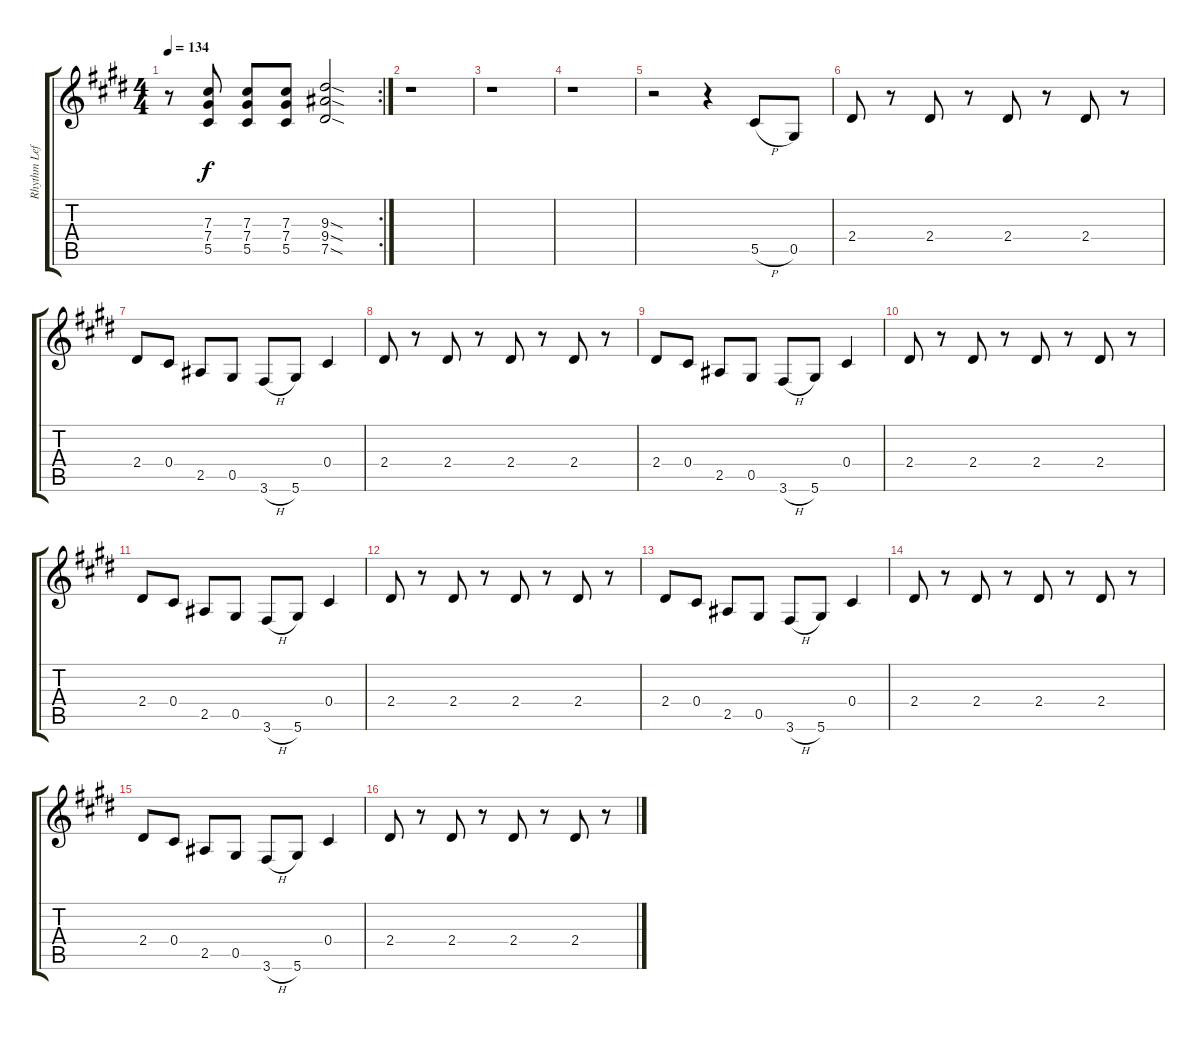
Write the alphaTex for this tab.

\track ("Rhythm Left" "Rhythm Lef") {instrument distortionguitar}
\staff {score tabs}
\tuning (Eb4 Bb3 Gb3 Db3 Ab2 Eb2) {hide}
\rc 2
\ts (4 4)
\tempo 134
\clef g2
\ks c#minor
r.8{dy f} (7.3 7.4 5.5).8 (7.3 7.4 5.5).8 (7.3 7.4 5.5).8 (9.3{sod} 9.4{sod} 7.5{sod}).2 |
\ks e
r.1 |
\ks c#minor
r.1 |
r.1 |
r.2 r.4 5.5{h}.8 0.5.8 |
\ks e
2.4.8 r.8 2.4.8 r.8 2.4.8 r.8 2.4.8 r.8 |
\ks c#minor
2.4.8 0.4.8 2.5.8 0.5.8 3.6{h}.8 5.6.8 0.4.4 |
2.4.8 r.8 2.4.8 r.8 2.4.8 r.8 2.4.8 r.8 |
2.4.8 0.4.8 2.5.8 0.5.8 3.6{h}.8 5.6.8 0.4.4 |
\ks e
2.4.8 r.8 2.4.8 r.8 2.4.8 r.8 2.4.8 r.8 |
\ks c#minor
2.4.8 0.4.8 2.5.8 0.5.8 3.6{h}.8 5.6.8 0.4.4 |
2.4.8 r.8 2.4.8 r.8 2.4.8 r.8 2.4.8 r.8 |
2.4.8 0.4.8 2.5.8 0.5.8 3.6{h}.8 5.6.8 0.4.4 |
\ks e
2.4.8 r.8 2.4.8 r.8 2.4.8 r.8 2.4.8 r.8 |
\ks c#minor
2.4.8 0.4.8 2.5.8 0.5.8 3.6{h}.8 5.6.8 0.4.4 |
2.4.8 r.8 2.4.8 r.8 2.4.8 r.8 2.4.8 r.8
